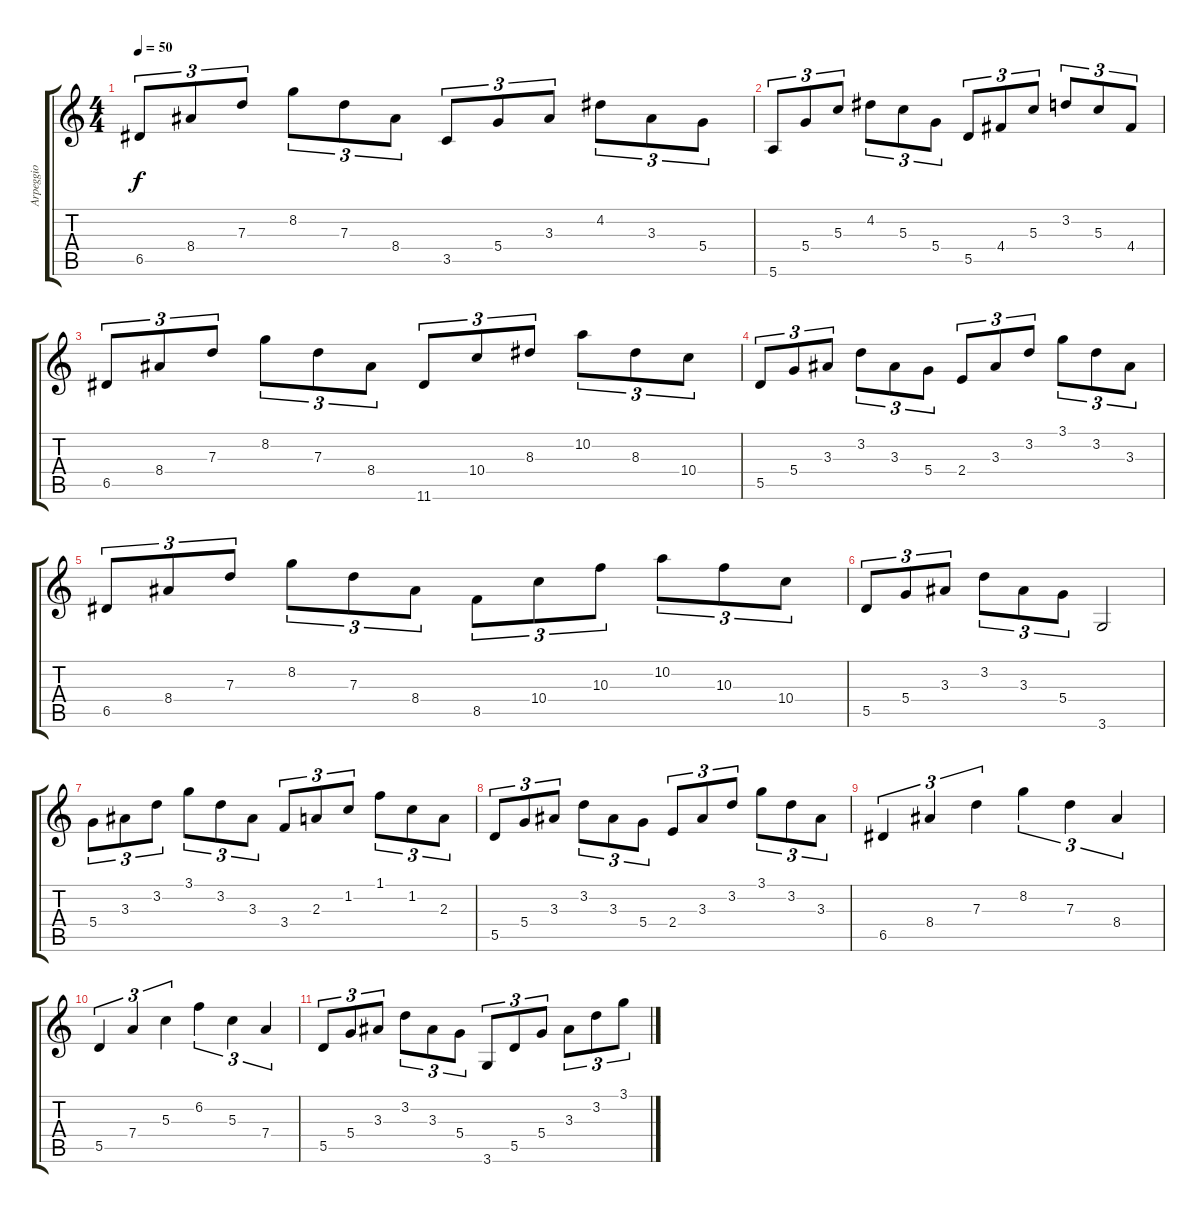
\track ("Arpeggio" "Arpeggio") {instrument acousticguitarnylon}
\staff {score tabs}
\tuning (E4 B3 G3 D3 A2 E2) {hide}
\ts (4 4)
\tempo 50
\clef g2
\ks c
6.5.8{tu (3 2) dy f} 8.4.8{tu (3 2)} 7.3.8{tu (3 2)} 8.2.8{tu (3 2)} 7.3.8{tu (3 2)} 8.4.8{tu (3 2)} 3.5.8{tu (3 2)} 5.4.8{tu (3 2)} 3.3.8{tu (3 2)} 4.2.8{tu (3 2)} 3.3.8{tu (3 2)} 5.4.8{tu (3 2)} |
5.6.8{tu (3 2)} 5.4.8{tu (3 2)} 5.3.8{tu (3 2)} 4.2.8{tu (3 2)} 5.3.8{tu (3 2)} 5.4.8{tu (3 2)} 5.5.8{tu (3 2)} 4.4.8{tu (3 2)} 5.3.8{tu (3 2)} 3.2.8{tu (3 2)} 5.3.8{tu (3 2)} 4.4.8{tu (3 2)} |
6.5.8{tu (3 2)} 8.4.8{tu (3 2)} 7.3.8{tu (3 2)} 8.2.8{tu (3 2)} 7.3.8{tu (3 2)} 8.4.8{tu (3 2)} 11.6.8{tu (3 2)} 10.4.8{tu (3 2)} 8.3.8{tu (3 2)} 10.2.8{tu (3 2)} 8.3.8{tu (3 2)} 10.4.8{tu (3 2)} |
5.5.8{tu (3 2)} 5.4.8{tu (3 2)} 3.3.8{tu (3 2)} 3.2.8{tu (3 2)} 3.3.8{tu (3 2)} 5.4.8{tu (3 2)} 2.4.8{tu (3 2)} 3.3.8{tu (3 2)} 3.2.8{tu (3 2)} 3.1.8{tu (3 2)} 3.2.8{tu (3 2)} 3.3.8{tu (3 2)} |
6.5.8{tu (3 2)} 8.4.8{tu (3 2)} 7.3.8{tu (3 2)} 8.2.8{tu (3 2)} 7.3.8{tu (3 2)} 8.4.8{tu (3 2)} 8.5.8{tu (3 2)} 10.4.8{tu (3 2)} 10.3.8{tu (3 2)} 10.2.8{tu (3 2)} 10.3.8{tu (3 2)} 10.4.8{tu (3 2)} |
5.5.8{tu (3 2)} 5.4.8{tu (3 2)} 3.3.8{tu (3 2)} 3.2.8{tu (3 2)} 3.3.8{tu (3 2)} 5.4.8{tu (3 2)} 3.6.2 |
5.4.8{tu (3 2)} 3.3.8{tu (3 2)} 3.2.8{tu (3 2)} 3.1.8{tu (3 2)} 3.2.8{tu (3 2)} 3.3.8{tu (3 2)} 3.4.8{tu (3 2)} 2.3.8{tu (3 2)} 1.2.8{tu (3 2)} 1.1.8{tu (3 2)} 1.2.8{tu (3 2)} 2.3.8{tu (3 2)} |
5.5.8{tu (3 2)} 5.4.8{tu (3 2)} 3.3.8{tu (3 2)} 3.2.8{tu (3 2)} 3.3.8{tu (3 2)} 5.4.8{tu (3 2)} 2.4.8{tu (3 2)} 3.3.8{tu (3 2)} 3.2.8{tu (3 2)} 3.1.8{tu (3 2)} 3.2.8{tu (3 2)} 3.3.8{tu (3 2)} |
6.5.4{tu (3 2)} 8.4.4{tu (3 2)} 7.3.4{tu (3 2)} 8.2.4{tu (3 2)} 7.3.4{tu (3 2)} 8.4.4{tu (3 2)} |
5.5.4{tu (3 2)} 7.4.4{tu (3 2)} 5.3.4{tu (3 2)} 6.2.4{tu (3 2)} 5.3.4{tu (3 2)} 7.4.4{tu (3 2)} |
5.5.8{tu (3 2)} 5.4.8{tu (3 2)} 3.3.8{tu (3 2)} 3.2.8{tu (3 2)} 3.3.8{tu (3 2)} 5.4.8{tu (3 2)} 3.6.8{tu (3 2)} 5.5.8{tu (3 2)} 5.4.8{tu (3 2)} 3.3.8{tu (3 2)} 3.2.8{tu (3 2)} 3.1.8{tu (3 2)}
